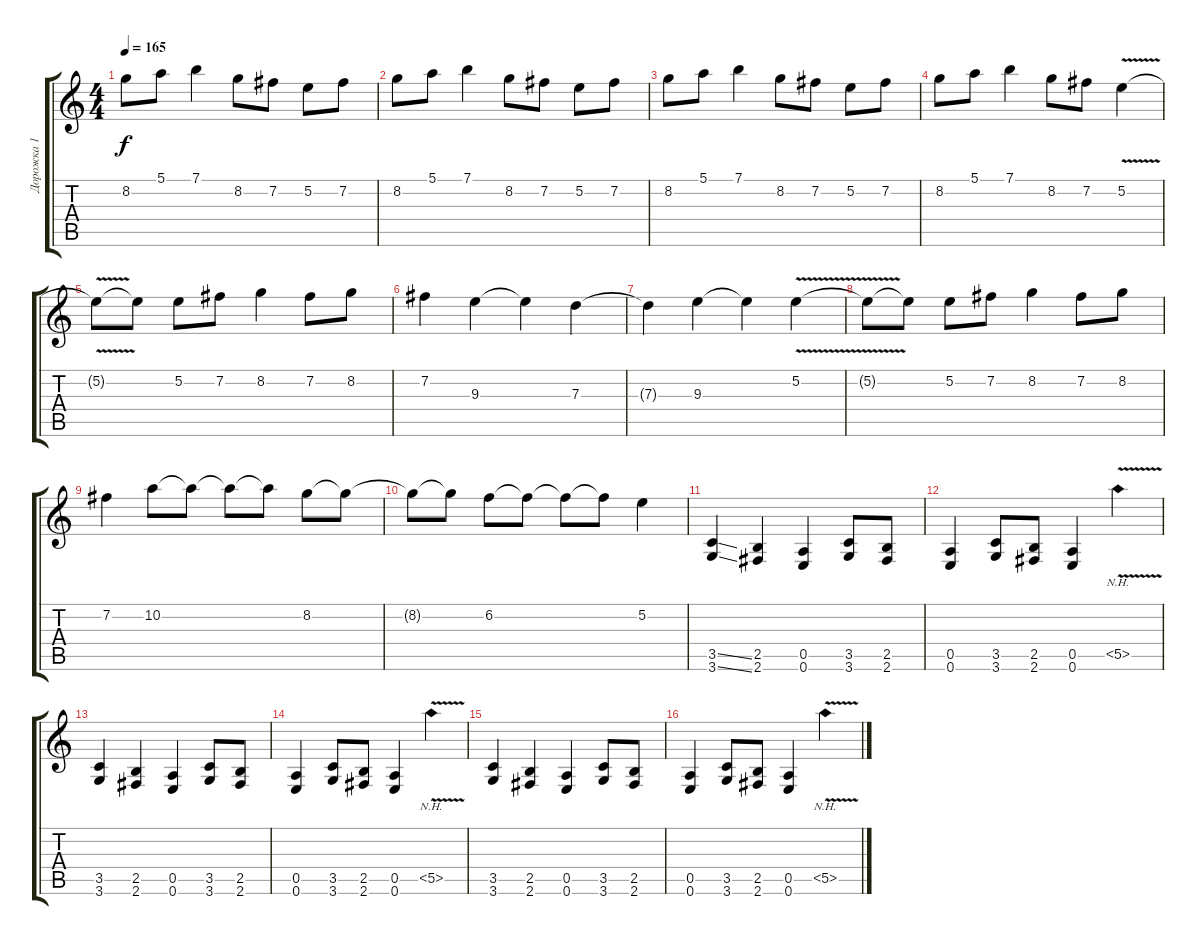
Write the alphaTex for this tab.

\track ("Дорожка 1" "Дорожка 1") {instrument distortionguitar}
\staff {score tabs}
\tuning (E4 B3 G3 D3 A2 E2) {hide}
\ts (4 4)
\tempo 165
\clef g2
\ks c
8.2.8{dy f} 5.1.8 7.1.4 8.2.8 7.2.8 5.2.8 7.2.8 |
8.2.8 5.1.8 7.1.4 8.2.8 7.2.8 5.2.8 7.2.8 |
8.2.8 5.1.8 7.1.4 8.2.8 7.2.8 5.2.8 7.2.8 |
8.2.8 5.1.8 7.1.4 8.2.8 7.2.8 5.2{v}.4 |
5.2{t}.8 5.2{t}.8 5.2.8 7.2.8 8.2.4 7.2.8 8.2.8 |
7.2.4 9.3.4 9.3{t}.4 7.3.4 |
7.3{t}.4 9.3.4 9.3{t}.4 5.2{v}.4 |
5.2{t}.8 5.2{t}.8 5.2.8 7.2.8 8.2.4 7.2.8 8.2.8 |
7.2.4 10.2.8 10.2{t}.8 10.2{t}.8 10.2{t}.8 8.2.8 8.2{t}.8 |
8.2{t}.8 8.2{t}.8 6.2.8 6.2{t}.8 6.2{t}.8 6.2{t}.8 5.2.4 |
(3.5{ss} 3.6{ss}).4 (2.5 2.6).4 (0.5 0.6).4 (3.5 3.6).8 (2.5 2.6).8 |
(0.5 0.6).4 (3.5 3.6).8 (2.5 2.6).8 (0.5 0.6).4 5.5{nh v}.4 |
(3.5 3.6).4 (2.5 2.6).4 (0.5 0.6).4 (3.5 3.6).8 (2.5 2.6).8 |
(0.5 0.6).4 (3.5 3.6).8 (2.5 2.6).8 (0.5 0.6).4 5.5{nh v}.4 |
(3.5 3.6).4 (2.5 2.6).4 (0.5 0.6).4 (3.5 3.6).8 (2.5 2.6).8 |
(0.5 0.6).4 (3.5 3.6).8 (2.5 2.6).8 (0.5 0.6).4 5.5{nh v}.4
